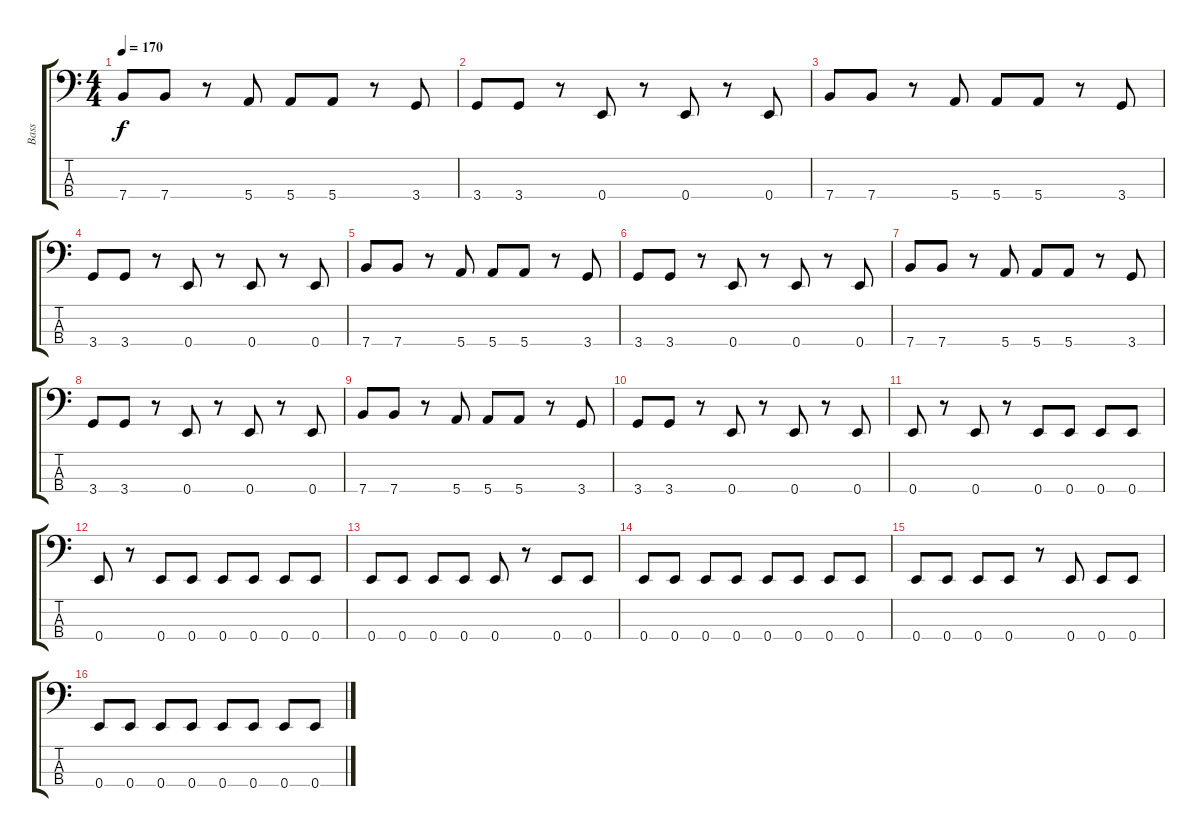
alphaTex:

\track ("Bass" "Bass") {instrument electricbassfinger}
\staff {score tabs}
\tuning (G2 D2 A1 E1) {hide}
\ts (4 4)
\tempo 170
\clef f4
\ks c
7.4.8{dy f} 7.4.8 r.8 5.4.8 5.4.8 5.4.8 r.8 3.4.8 |
3.4.8 3.4.8 r.8 0.4.8 r.8 0.4.8 r.8 0.4.8 |
7.4.8 7.4.8 r.8 5.4.8 5.4.8 5.4.8 r.8 3.4.8 |
3.4.8 3.4.8 r.8 0.4.8 r.8 0.4.8 r.8 0.4.8 |
7.4.8 7.4.8 r.8 5.4.8 5.4.8 5.4.8 r.8 3.4.8 |
3.4.8 3.4.8 r.8 0.4.8 r.8 0.4.8 r.8 0.4.8 |
7.4.8 7.4.8 r.8 5.4.8 5.4.8 5.4.8 r.8 3.4.8 |
3.4.8 3.4.8 r.8 0.4.8 r.8 0.4.8 r.8 0.4.8 |
7.4.8 7.4.8 r.8 5.4.8 5.4.8 5.4.8 r.8 3.4.8 |
3.4.8 3.4.8 r.8 0.4.8 r.8 0.4.8 r.8 0.4.8 |
0.4.8 r.8 0.4.8 r.8 0.4.8 0.4.8 0.4.8 0.4.8 |
0.4.8 r.8 0.4.8 0.4.8 0.4.8 0.4.8 0.4.8 0.4.8 |
0.4.8 0.4.8 0.4.8 0.4.8 0.4.8 r.8 0.4.8 0.4.8 |
0.4.8 0.4.8 0.4.8 0.4.8 0.4.8 0.4.8 0.4.8 0.4.8 |
0.4.8 0.4.8 0.4.8 0.4.8 r.8 0.4.8 0.4.8 0.4.8 |
0.4.8 0.4.8 0.4.8 0.4.8 0.4.8 0.4.8 0.4.8 0.4.8
